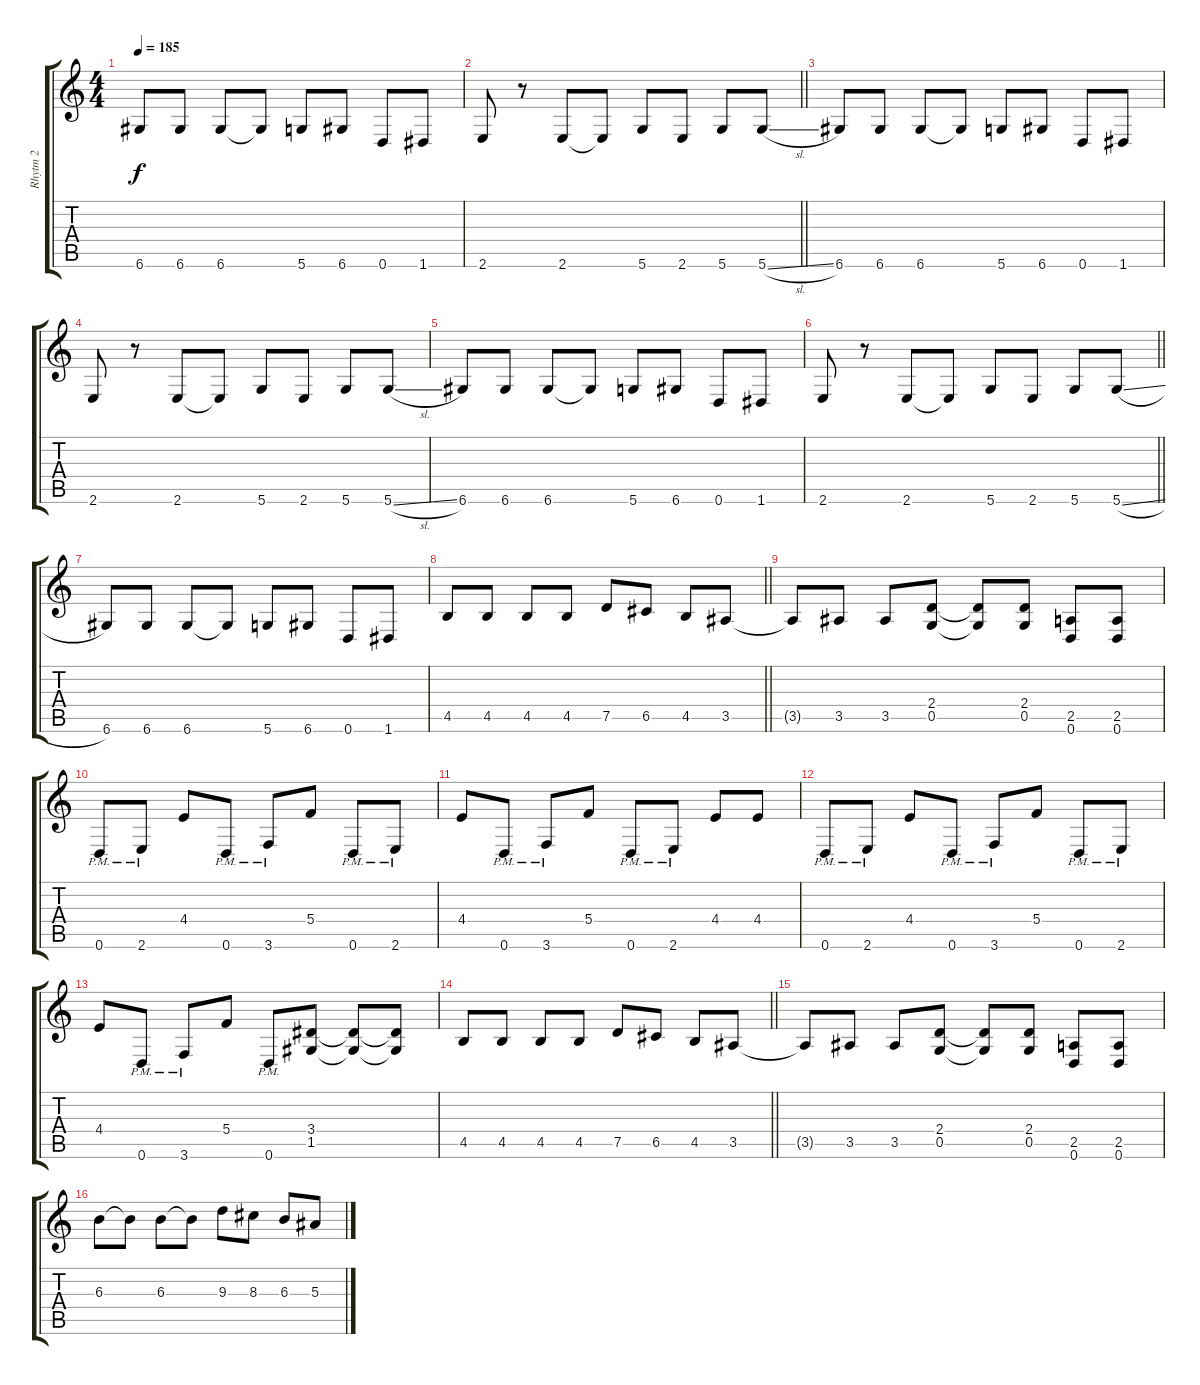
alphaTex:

\track ("Rhytm 2" "Rhytm 2") {instrument overdrivenguitar}
\staff {score tabs}
\tuning (D4 A3 F3 C3 G2 D2) {hide}
\ts (4 4)
\tempo 185
\clef g2
\ks c
6.6.8{dy f} 6.6.8 6.6.8 6.6{t}.8 5.6.8 6.6.8 0.6.8 1.6.8 |
\barLineRight lightlight
2.6.8 r.8 2.6.8 2.6{t}.8 5.6.8 2.6.8 5.6.8 5.6{sl}.8 |
6.6.8 6.6.8 6.6.8 6.6{t}.8 5.6.8 6.6.8 0.6.8 1.6.8 |
2.6.8 r.8 2.6.8 2.6{t}.8 5.6.8 2.6.8 5.6.8 5.6{sl}.8 |
6.6.8 6.6.8 6.6.8 6.6{t}.8 5.6.8 6.6.8 0.6.8 1.6.8 |
\barLineRight lightlight
2.6.8 r.8 2.6.8 2.6{t}.8 5.6.8 2.6.8 5.6.8 5.6{sl}.8 |
6.6.8 6.6.8 6.6.8 6.6{t}.8 5.6.8 6.6.8 0.6.8 1.6.8 |
\barLineRight lightlight
4.5.8 4.5.8 4.5.8 4.5.8 7.5.8 6.5.8 4.5.8 3.5.8 |
3.5{t}.8 3.5.8 3.5.8 (2.4 0.5).8 (2.4{t} 0.5{t}).8 (2.4 0.5).8 (2.5 0.6).8 (2.5 0.6).8 |
0.6{pm}.8 2.6{pm}.8 4.4.8 0.6{pm}.8 3.6{pm}.8 5.4.8 0.6{pm}.8 2.6{pm}.8 |
4.4.8 0.6{pm}.8 3.6{pm}.8 5.4.8 0.6{pm}.8 2.6{pm}.8 4.4.8 4.4.8 |
0.6{pm}.8 2.6{pm}.8 4.4.8 0.6{pm}.8 3.6{pm}.8 5.4.8 0.6{pm}.8 2.6{pm}.8 |
4.4.8 0.6{pm}.8 3.6{pm}.8 5.4.8 0.6{pm}.8 (3.4 1.5).8 (3.4{t} 1.5{t}).8 (3.4{t} 1.5{t}).8 |
\barLineRight lightlight
4.5.8 4.5.8 4.5.8 4.5.8 7.5.8 6.5.8 4.5.8 3.5.8 |
3.5{t}.8 3.5.8 3.5.8 (2.4 0.5).8 (2.4{t} 0.5{t}).8 (2.4 0.5).8 (2.5 0.6).8 (2.5 0.6).8 |
6.3.8 6.3{t}.8 6.3.8 6.3{t}.8 9.3.8 8.3.8 6.3.8 5.3.8
